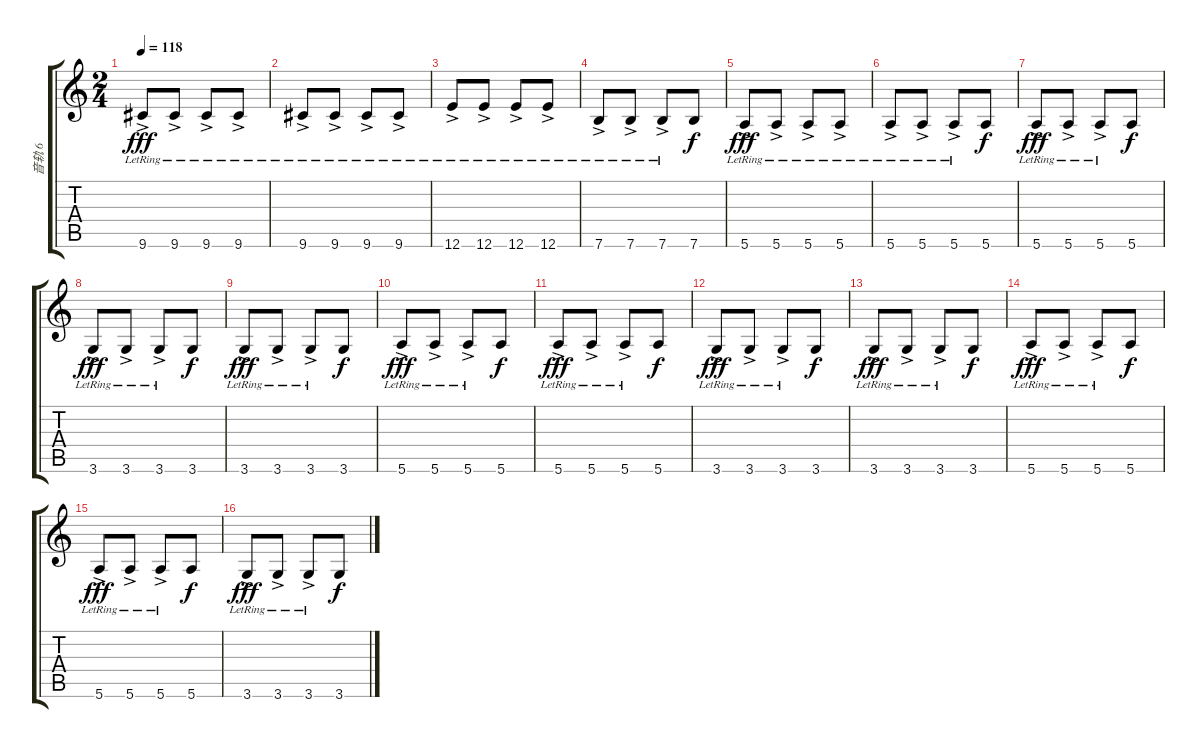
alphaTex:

\track ("音轨 6" "音轨 6") {instrument electricbassfinger}
\staff {score tabs}
\tuning (E4 B3 G3 D3 A2 E2) {hide}
\ts (2 4)
\tempo 118
\clef g2
\ks c
9.6{ac lr}.8{dy fff} 9.6{ac lr}.8 9.6{ac lr}.8 9.6{ac lr}.8 |
9.6{ac lr}.8 9.6{ac lr}.8 9.6{ac lr}.8 9.6{ac lr}.8 |
12.6{ac lr}.8 12.6{ac lr}.8 12.6{ac lr}.8 12.6{ac lr}.8 |
7.6{ac lr}.8 7.6{ac lr}.8 7.6{ac lr}.8 7.6.8{dy f} |
5.6{ac lr}.8{dy fff} 5.6{ac lr}.8 5.6{ac lr}.8 5.6{ac lr}.8 |
5.6{ac lr}.8 5.6{ac lr}.8 5.6{ac lr}.8 5.6.8{dy f} |
5.6{ac lr}.8{dy fff} 5.6{ac lr}.8 5.6{ac lr}.8 5.6.8{dy f} |
3.6{ac lr}.8{dy fff} 3.6{ac lr}.8 3.6{ac lr}.8 3.6.8{dy f} |
3.6{ac lr}.8{dy fff} 3.6{ac lr}.8 3.6{ac lr}.8 3.6.8{dy f} |
5.6{ac lr}.8{dy fff} 5.6{ac lr}.8 5.6{ac lr}.8 5.6.8{dy f} |
5.6{ac lr}.8{dy fff} 5.6{ac lr}.8 5.6{ac lr}.8 5.6.8{dy f} |
3.6{ac lr}.8{dy fff} 3.6{ac lr}.8 3.6{ac lr}.8 3.6.8{dy f} |
3.6{ac lr}.8{dy fff} 3.6{ac lr}.8 3.6{ac lr}.8 3.6.8{dy f} |
5.6{ac lr}.8{dy fff} 5.6{ac lr}.8 5.6{ac lr}.8 5.6.8{dy f} |
5.6{ac lr}.8{dy fff} 5.6{ac lr}.8 5.6{ac lr}.8 5.6.8{dy f} |
3.6{ac lr}.8{dy fff} 3.6{ac lr}.8 3.6{ac lr}.8 3.6.8{dy f}
